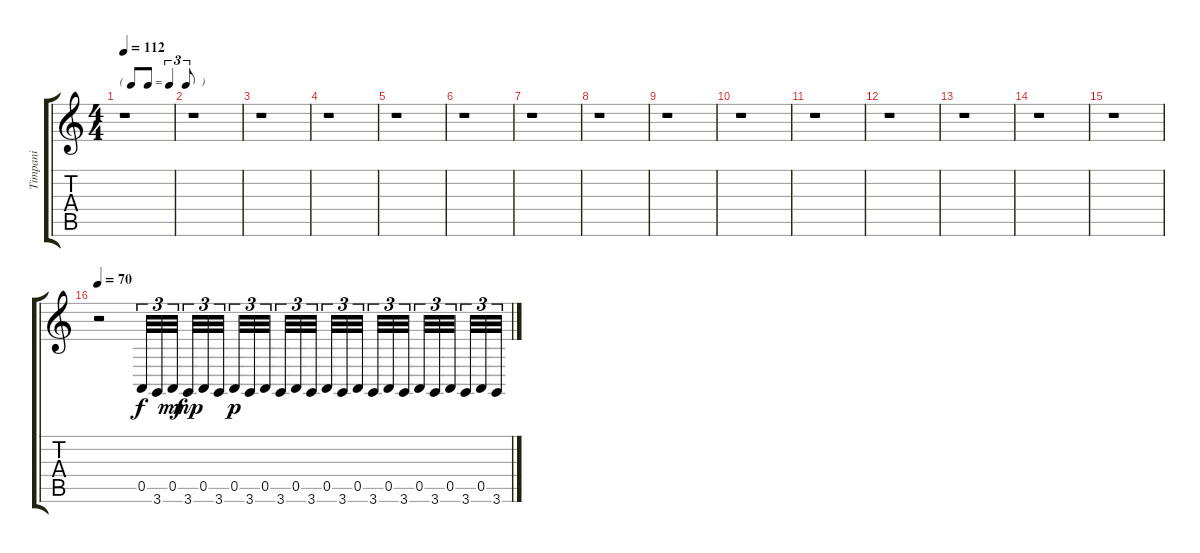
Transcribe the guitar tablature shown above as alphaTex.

\track ("Timpani" "Timpani") {instrument timpani}
\staff {score tabs}
\tuning (E4 B3 G3 D3 A2 E2) {hide}
\ts (4 4)
\tf triplet8th
\tempo 112
\clef g2
\ks c
r.1{dy f} |
r.1 |
r.1 |
r.1 |
r.1 |
r.1 |
r.1 |
r.1 |
r.1 |
r.1 |
r.1 |
r.1 |
r.1 |
r.1 |
r.1 |
\tempo 70
r.2 0.5.32{tu (3 2)} 3.6.32{tu (3 2)} 0.5.32{tu (3 2) dy mf} 3.6.32{tu (3 2) dy mp} 0.5.32{tu (3 2)} 3.6.32{tu (3 2)} 0.5.32{tu (3 2) dy p} 3.6.32{tu (3 2)} 0.5.32{tu (3 2)} 3.6.32{tu (3 2)} 0.5.32{tu (3 2)} 3.6.32{tu (3 2)} 0.5.32{tu (3 2)} 3.6.32{tu (3 2)} 0.5.32{tu (3 2)} 3.6.32{tu (3 2)} 0.5.32{tu (3 2)} 3.6.32{tu (3 2)} 0.5.32{tu (3 2)} 3.6.32{tu (3 2)} 0.5.32{tu (3 2)} 3.6.32{tu (3 2)} 0.5.32{tu (3 2)} 3.6.32{tu (3 2)}
